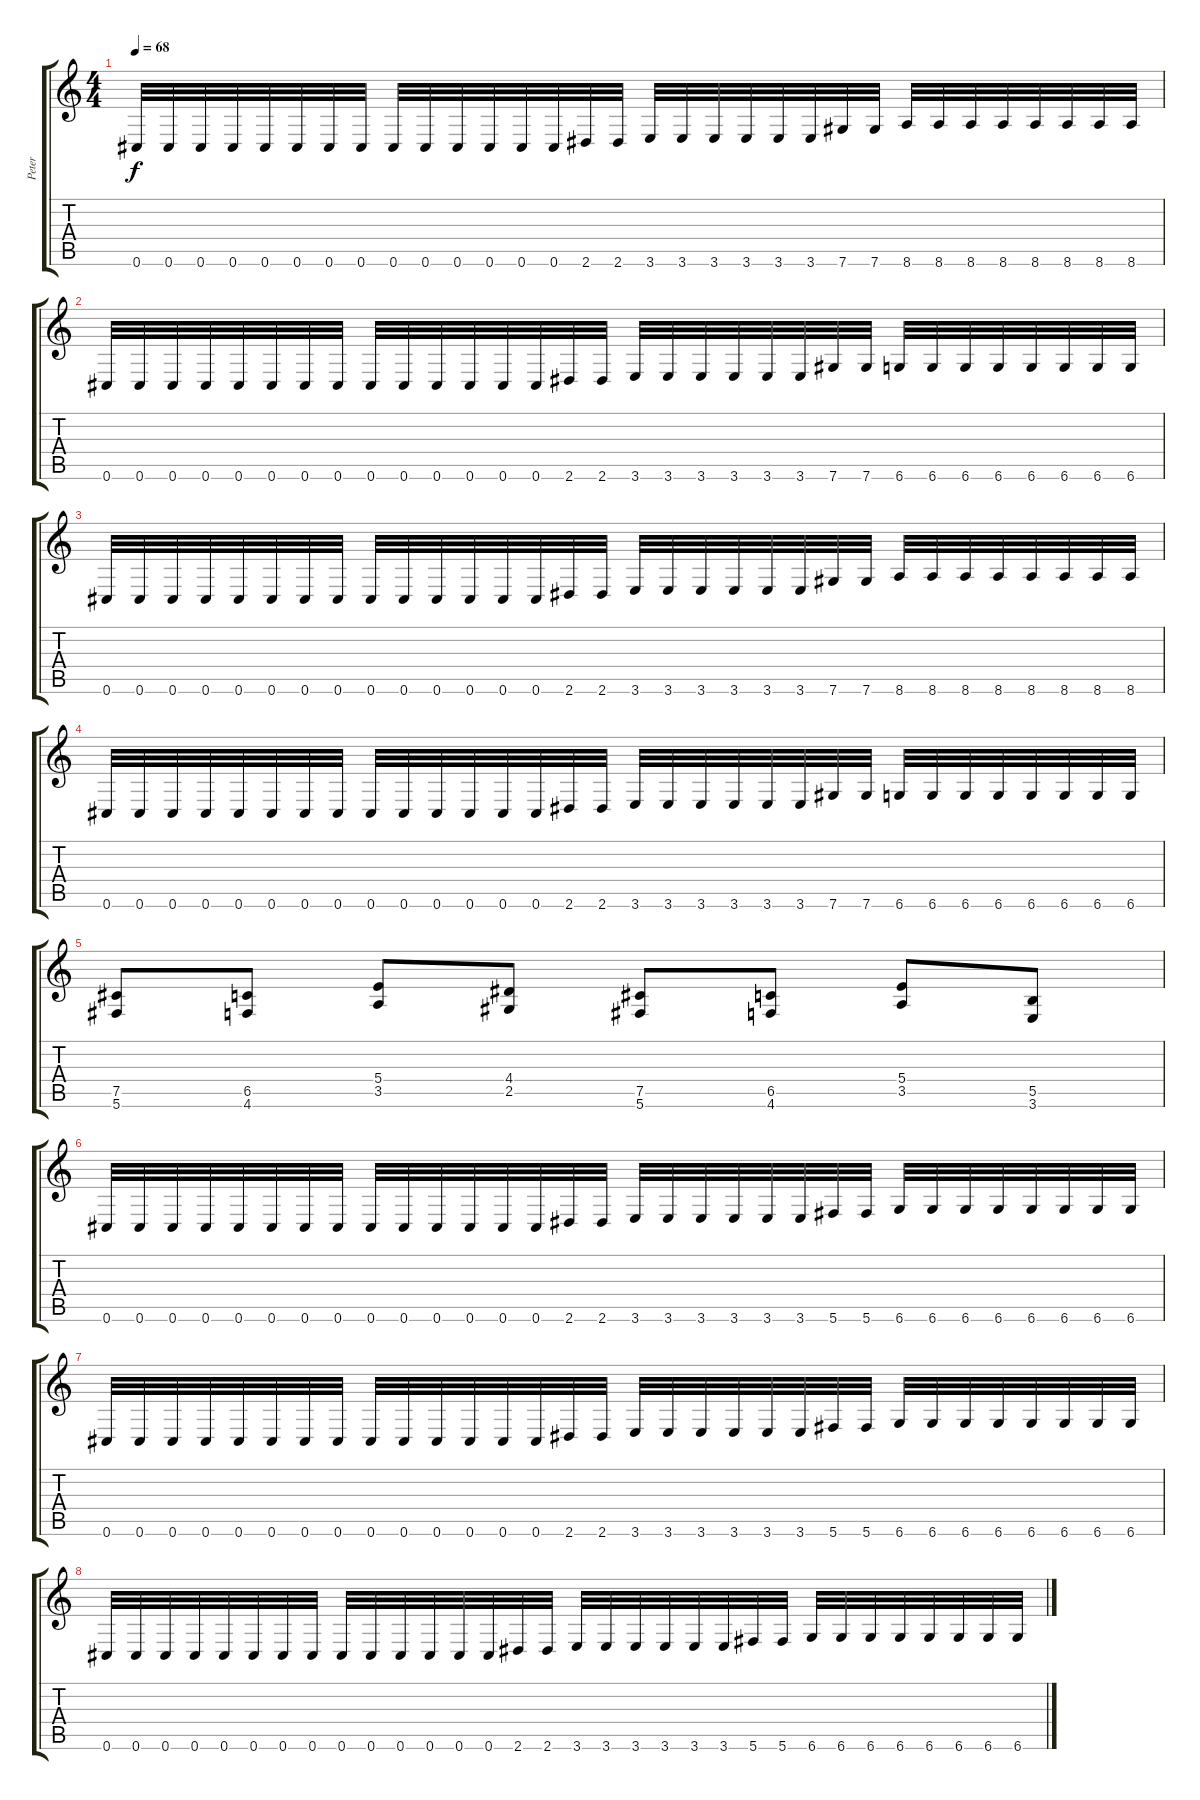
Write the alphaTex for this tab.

\track ("Peter" "Peter") {instrument overdrivenguitar}
\staff {score tabs}
\tuning (Db4 Ab3 E3 B2 Gb2 Db2) {hide}
\ts (4 4)
\tempo 68
\clef g2
\ks c
0.6.32{dy f} 0.6.32 0.6.32 0.6.32 0.6.32 0.6.32 0.6.32 0.6.32 0.6.32 0.6.32 0.6.32 0.6.32 0.6.32 0.6.32 2.6.32 2.6.32 3.6.32 3.6.32 3.6.32 3.6.32 3.6.32 3.6.32 7.6.32 7.6.32 8.6.32 8.6.32 8.6.32 8.6.32 8.6.32 8.6.32 8.6.32 8.6.32 |
0.6.32 0.6.32 0.6.32 0.6.32 0.6.32 0.6.32 0.6.32 0.6.32 0.6.32 0.6.32 0.6.32 0.6.32 0.6.32 0.6.32 2.6.32 2.6.32 3.6.32 3.6.32 3.6.32 3.6.32 3.6.32 3.6.32 7.6.32 7.6.32 6.6.32 6.6.32 6.6.32 6.6.32 6.6.32 6.6.32 6.6.32 6.6.32 |
0.6.32 0.6.32 0.6.32 0.6.32 0.6.32 0.6.32 0.6.32 0.6.32 0.6.32 0.6.32 0.6.32 0.6.32 0.6.32 0.6.32 2.6.32 2.6.32 3.6.32 3.6.32 3.6.32 3.6.32 3.6.32 3.6.32 7.6.32 7.6.32 8.6.32 8.6.32 8.6.32 8.6.32 8.6.32 8.6.32 8.6.32 8.6.32 |
0.6.32 0.6.32 0.6.32 0.6.32 0.6.32 0.6.32 0.6.32 0.6.32 0.6.32 0.6.32 0.6.32 0.6.32 0.6.32 0.6.32 2.6.32 2.6.32 3.6.32 3.6.32 3.6.32 3.6.32 3.6.32 3.6.32 7.6.32 7.6.32 6.6.32 6.6.32 6.6.32 6.6.32 6.6.32 6.6.32 6.6.32 6.6.32 |
(7.5 5.6).8 (6.5 4.6).8 (5.4 3.5).8 (4.4 2.5).8 (7.5 5.6).8 (6.5 4.6).8 (5.4 3.5).8 (5.5 3.6).8 |
0.6.32 0.6.32 0.6.32 0.6.32 0.6.32 0.6.32 0.6.32 0.6.32 0.6.32 0.6.32 0.6.32 0.6.32 0.6.32 0.6.32 2.6.32 2.6.32 3.6.32 3.6.32 3.6.32 3.6.32 3.6.32 3.6.32 5.6.32 5.6.32 6.6.32 6.6.32 6.6.32 6.6.32 6.6.32 6.6.32 6.6.32 6.6.32 |
0.6.32 0.6.32 0.6.32 0.6.32 0.6.32 0.6.32 0.6.32 0.6.32 0.6.32 0.6.32 0.6.32 0.6.32 0.6.32 0.6.32 2.6.32 2.6.32 3.6.32 3.6.32 3.6.32 3.6.32 3.6.32 3.6.32 5.6.32 5.6.32 6.6.32 6.6.32 6.6.32 6.6.32 6.6.32 6.6.32 6.6.32 6.6.32 |
0.6.32 0.6.32 0.6.32 0.6.32 0.6.32 0.6.32 0.6.32 0.6.32 0.6.32 0.6.32 0.6.32 0.6.32 0.6.32 0.6.32 2.6.32 2.6.32 3.6.32 3.6.32 3.6.32 3.6.32 3.6.32 3.6.32 5.6.32 5.6.32 6.6.32 6.6.32 6.6.32 6.6.32 6.6.32 6.6.32 6.6.32 6.6.32
